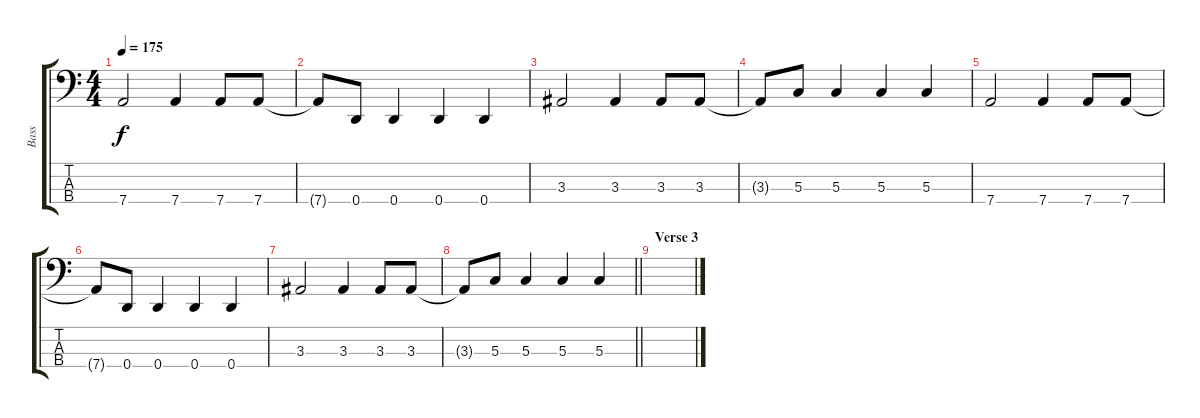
\track ("Bass" "Bass") {instrument electricbasspick}
\staff {score tabs}
\tuning (F2 C2 G1 D1) {hide}
\ts (4 4)
\tempo 175
\clef f4
\ks c
7.4.2{dy f} 7.4.4 7.4.8 7.4.8 |
7.4{t}.8 0.4.8 0.4.4 0.4.4 0.4.4 |
3.3.2 3.3.4 3.3.8 3.3.8 |
3.3{t}.8 5.3.8 5.3.4 5.3.4 5.3.4 |
7.4.2 7.4.4 7.4.8 7.4.8 |
7.4{t}.8 0.4.8 0.4.4 0.4.4 0.4.4 |
3.3.2 3.3.4 3.3.8 3.3.8 |
\barLineRight lightlight
3.3{t}.8 5.3.8 5.3.4 5.3.4 5.3.4 |
\section ("" "Verse 3")
